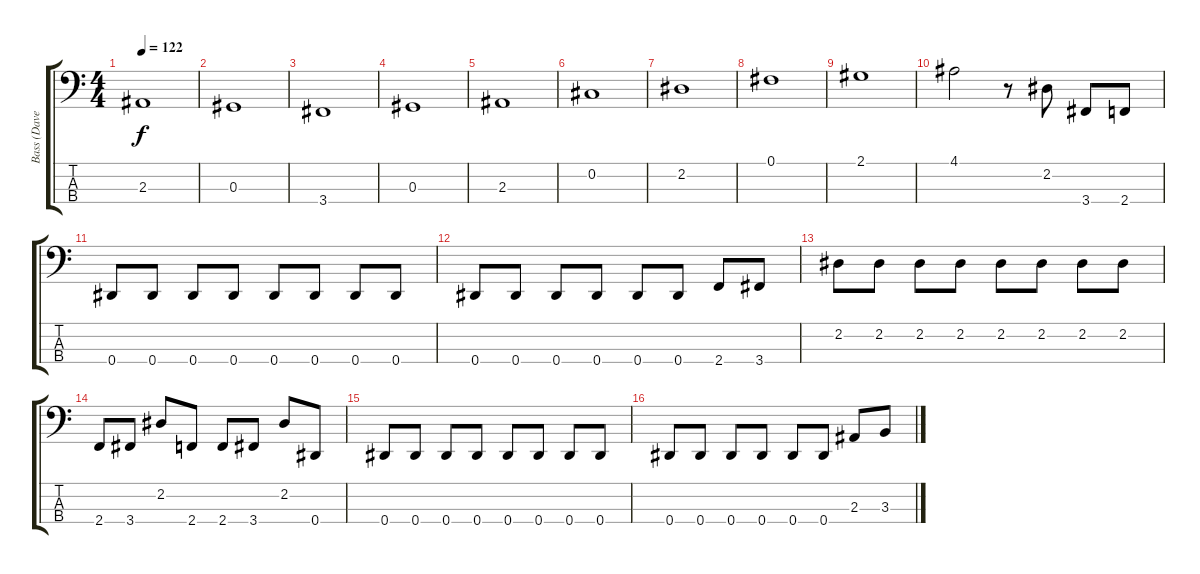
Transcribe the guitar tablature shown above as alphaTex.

\track ("Bass (Dave Elleffson)" "Bass (Dave") {instrument electricbassfinger}
\staff {score tabs}
\tuning (Gb2 Db2 Ab1 Eb1) {hide}
\ts (4 4)
\tempo 122
\clef f4
\ks c
2.3.1{dy f instrument electricbassfinger} |
0.3.1 |
3.4.1 |
0.3.1 |
2.3.1 |
0.2.1 |
2.2.1 |
0.1.1 |
2.1.1 |
4.1.2 r.8 2.2.8 3.4.8 2.4.8 |
0.4.8 0.4.8 0.4.8 0.4.8 0.4.8 0.4.8 0.4.8 0.4.8 |
0.4.8 0.4.8 0.4.8 0.4.8 0.4.8 0.4.8 2.4.8 3.4.8 |
2.2.8 2.2.8 2.2.8 2.2.8 2.2.8 2.2.8 2.2.8 2.2.8 |
2.4.8 3.4.8 2.2.8 2.4.8 2.4.8 3.4.8 2.2.8 0.4.8 |
0.4.8 0.4.8 0.4.8 0.4.8 0.4.8 0.4.8 0.4.8 0.4.8 |
0.4.8 0.4.8 0.4.8 0.4.8 0.4.8 0.4.8 2.3.8 3.3.8
